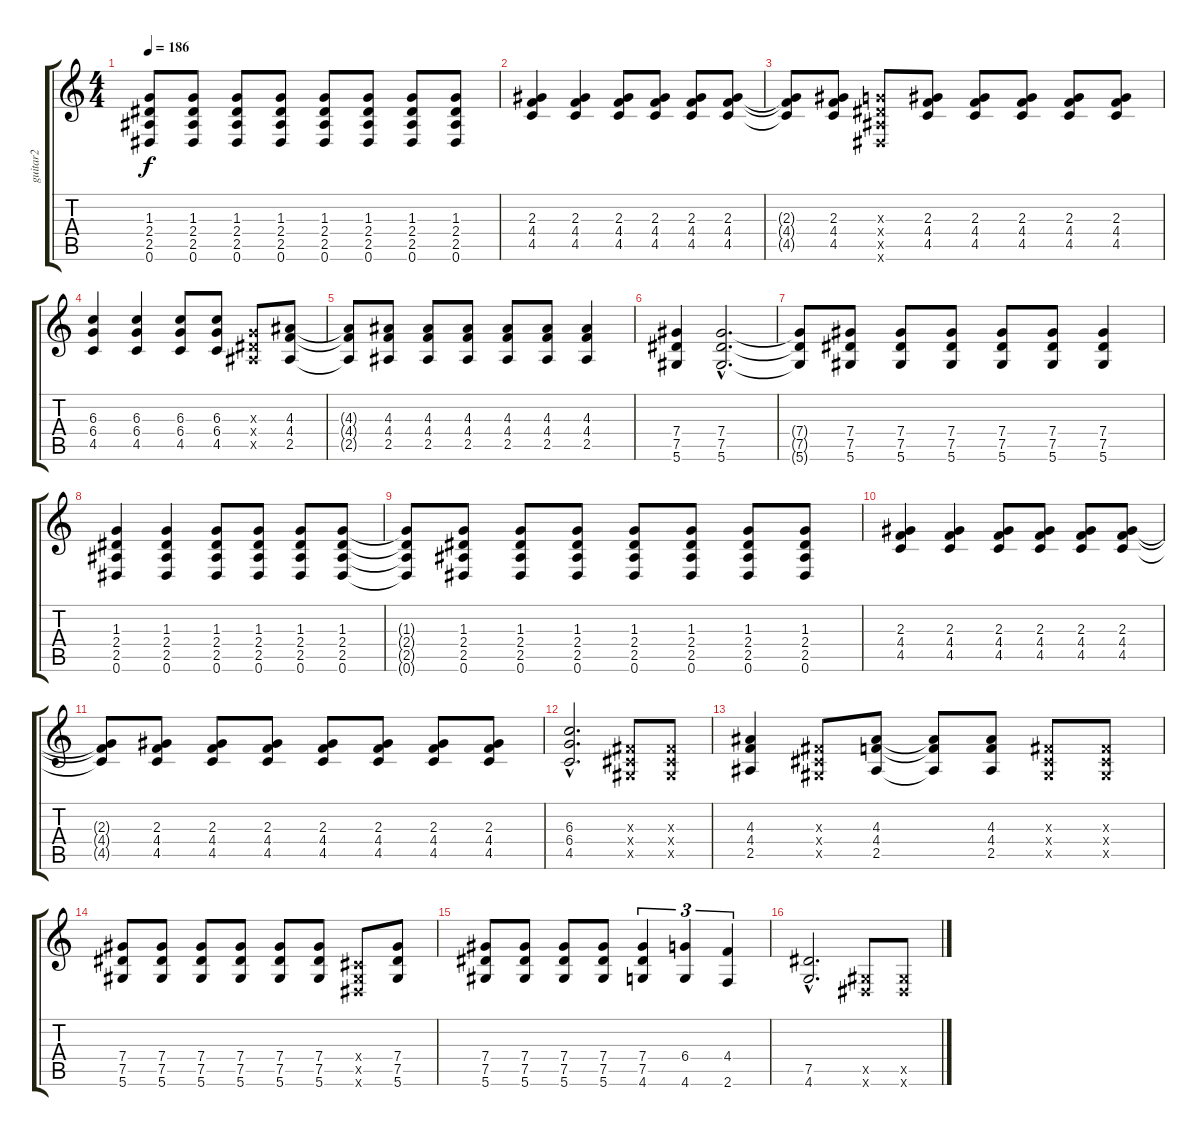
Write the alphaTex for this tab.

\track ("guitar2" "guitar2") {instrument overdrivenguitar}
\staff {score tabs}
\tuning (Eb4 Bb3 Gb3 Db3 Ab2 Eb2) {hide}
\ts (4 4)
\tempo 186
\clef g2
\ks c
(1.3{t} 2.4{t} 2.5{t} 0.6{t}).8{dy f} (1.3 2.4 2.5 0.6).8 (1.3 2.4 2.5 0.6).8 (1.3 2.4 2.5 0.6).8 (1.3 2.4 2.5 0.6).8 (1.3 2.4 2.5 0.6).8 (1.3 2.4 2.5 0.6).8 (1.3 2.4 2.5 0.6).8 |
(2.3 4.4 4.5).4 (2.3 4.4 4.5).4 (2.3 4.4 4.5).8 (2.3 4.4 4.5).8 (2.3 4.4 4.5).8 (2.3 4.4 4.5).8 |
(2.3{t} 4.4{t} 4.5{t}).8 (2.3 4.4 4.5).8 (1.3{x} 2.4{x} 2.5{x} 0.6{x}).8 (2.3 4.4 4.5).8 (2.3 4.4 4.5).8 (2.3 4.4 4.5).8 (2.3 4.4 4.5).8 (2.3 4.4 4.5).8 |
(6.3 6.4 4.5).4 (6.3 6.4 4.5).4 (6.3 6.4 4.5).8 (6.3 6.4 4.5).8 (1.3{x} 2.4{x} 2.5{x}).8 (4.3 4.4 2.5).8 |
(4.3{t} 4.4{t} 2.5{t}).8 (4.3 4.4 2.5).8 (4.3 4.4 2.5).8 (4.3 4.4 2.5).8 (4.3 4.4 2.5).8 (4.3 4.4 2.5).8 (4.3 4.4 2.5).4 |
(7.4 7.5 5.6).4 (7.4{hac} 7.5{hac} 5.6{hac}).2{d} |
(7.4{t} 7.5{t} 5.6{t}).8 (7.4 7.5 5.6).8 (7.4 7.5 5.6).8 (7.4 7.5 5.6).8 (7.4 7.5 5.6).8 (7.4 7.5 5.6).8 (7.4 7.5 5.6).4 |
(1.3 2.4 2.5 0.6).4 (1.3 2.4 2.5 0.6).4 (1.3 2.4 2.5 0.6).8 (1.3 2.4 2.5 0.6).8 (1.3 2.4 2.5 0.6).8 (1.3 2.4 2.5 0.6).8 |
(1.3{t} 2.4{t} 2.5{t} 0.6{t}).8 (1.3 2.4 2.5 0.6).8 (1.3 2.4 2.5 0.6).8 (1.3 2.4 2.5 0.6).8 (1.3 2.4 2.5 0.6).8 (1.3 2.4 2.5 0.6).8 (1.3 2.4 2.5 0.6).8 (1.3 2.4 2.5 0.6).8 |
(2.3 4.4 4.5).4 (2.3 4.4 4.5).4 (2.3 4.4 4.5).8 (2.3 4.4 4.5).8 (2.3 4.4 4.5).8 (2.3 4.4 4.5).8 |
(2.3{t} 4.4{t} 4.5{t}).8 (2.3 4.4 4.5).8 (2.3 4.4 4.5).8 (2.3 4.4 4.5).8 (2.3 4.4 4.5).8 (2.3 4.4 4.5).8 (2.3 4.4 4.5).8 (2.3 4.4 4.5).8 |
(6.3{hac} 6.4{hac} 4.5{hac}).2{d} (0.3{x} 0.4{x} 0.5{x}).8 (0.3{x} 0.4{x} 0.5{x}).8 |
(4.3 4.4 2.5).4 (0.3{x} 0.4{x} 0.5{x}).8 (4.3 4.4 2.5).8 (4.3{t} 4.4{t} 2.5{t}).8 (4.3 4.4 2.5).8 (0.3{x} 0.4{x} 0.5{x}).8 (0.3{x} 0.4{x} 0.5{x}).8 |
(7.4 7.5 5.6).8 (7.4 7.5 5.6).8 (7.4 7.5 5.6).8 (7.4 7.5 5.6).8 (7.4 7.5 5.6).8 (7.4 7.5 5.6).8 (0.4{x} 0.5{x} 0.6{x}).8 (7.4 7.5 5.6).8 |
(7.4 7.5 5.6).8 (7.4 7.5 5.6).8 (7.4 7.5 5.6).8 (7.4 7.5 5.6).8 (7.4 7.5 4.6).4{tu (3 2)} (6.4 4.6).4{tu (3 2)} (4.4 2.6).4{tu (3 2)} |
(7.5{hac} 4.6{hac}).2{d} (0.5{x} 0.6{x}).8 (0.5{x} 0.6{x}).8
